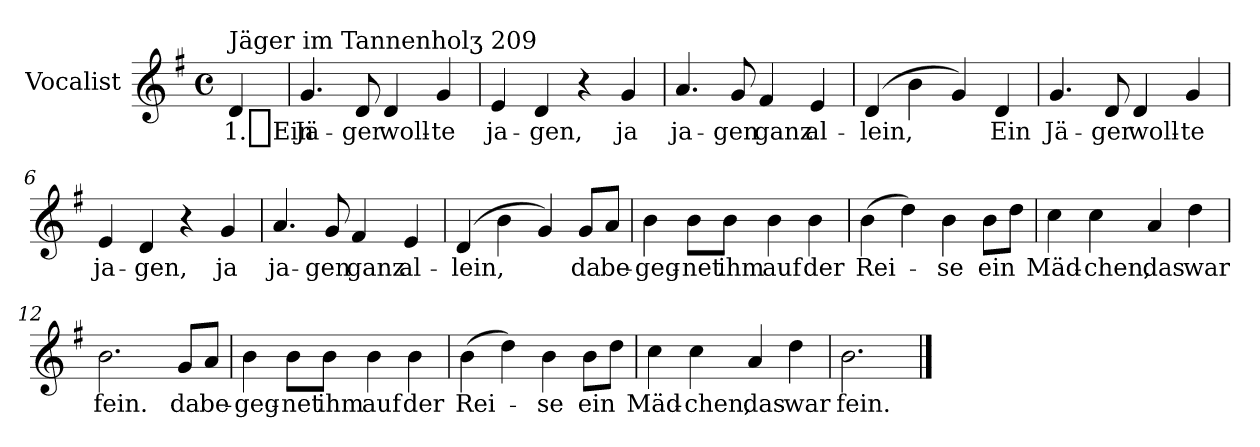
**kern	**text
*part1	*part1
*staff1	*staff1
*I"Vocalist	*
*k[f#]	*
*G:	*
*M4/4	*
*met(c)	*
=	=
!LO:TX:a:t=Jäger im Tannenholʒ 209	!
4d	1._Ein
=1	=1
4.g	Jä-
8d	-ger
4d	woll-
4g	-te
=2	=2
4e	ja-
4d	-gen,
4r	.
4g	ja
=3	=3
4.a	ja-
8g	-gen
4f#	ganz
4e	al-
=4	=4
(4d	-lein,
4b	.
4g)	.
4d	Ein
=5	=5
4.g	Jä-
8d	-ger
4d	woll-
4g	-te
=6	=6
4e	ja-
4d	-gen,
4r	.
4g	ja
=7	=7
4.a	ja-
8g	-gen
4f#	ganz
4e	al-
=8	=8
(4d	-lein,
4b	.
4g)	.
8gL	da
8aJ	be-
=9	=9
4b	-geg-
8bL	-net
8bJ	ihm
4b	auf
4b	der
=10	=10
(4b	Rei-
4dd)	.
4b	-se
8bL	ein
8ddJ	.
=11	=11
4cc	Mäd-
4cc	-chen,
4a	das
4dd	war
=12	=12
2.b	fein.
8gL	da
8aJ	be-
=13	=13
4b	-geg-
8bL	-net
8bJ	ihm
4b	auf
4b	der
=14	=14
(4b	Rei-
4dd)	.
4b	-se
8bL	ein
8ddJ	.
=15	=15
4cc	Mäd-
4cc	-chen,
4a	das
4dd	war
=16	=16
2.b	fein.
==	==
*-	*-
